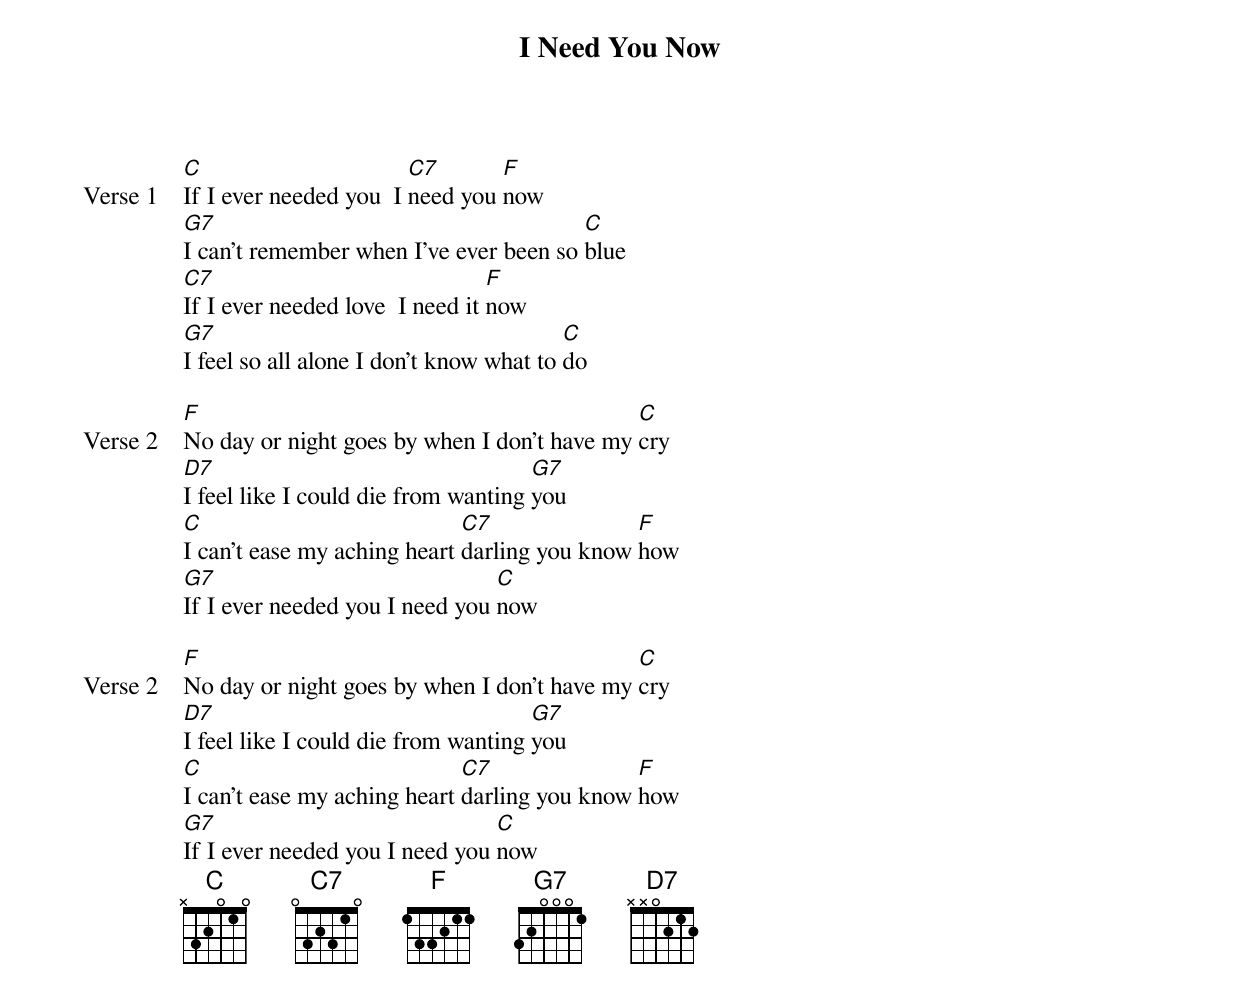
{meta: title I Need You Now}
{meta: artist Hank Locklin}
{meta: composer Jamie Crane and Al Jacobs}
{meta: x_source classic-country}
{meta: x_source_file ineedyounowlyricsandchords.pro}
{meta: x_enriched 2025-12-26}

{start_of_verse: Verse 1}
[C]If I ever needed you  I [C7]need you [F]now
[G7]I can't remember when I've ever been so [C]blue
[C7]If I ever needed love  I need it [F]now
[G7]I feel so all alone I don't know what to [C]do
{end_of_verse}

{start_of_verse: Verse 2}
[F]No day or night goes by when I don't have my [C]cry
[D7]I feel like I could die from wanting [G7]you
[C]I can't ease my aching heart [C7]darling you know [F]how
[G7]If I ever needed you I need you [C]now
{end_of_verse}

{start_of_verse: Verse 2}
[F]No day or night goes by when I don't have my [C]cry
[D7]I feel like I could die from wanting [G7]you
[C]I can't ease my aching heart [C7]darling you know [F]how
[G7]If I ever needed you I need you [C]now
{end_of_verse}
